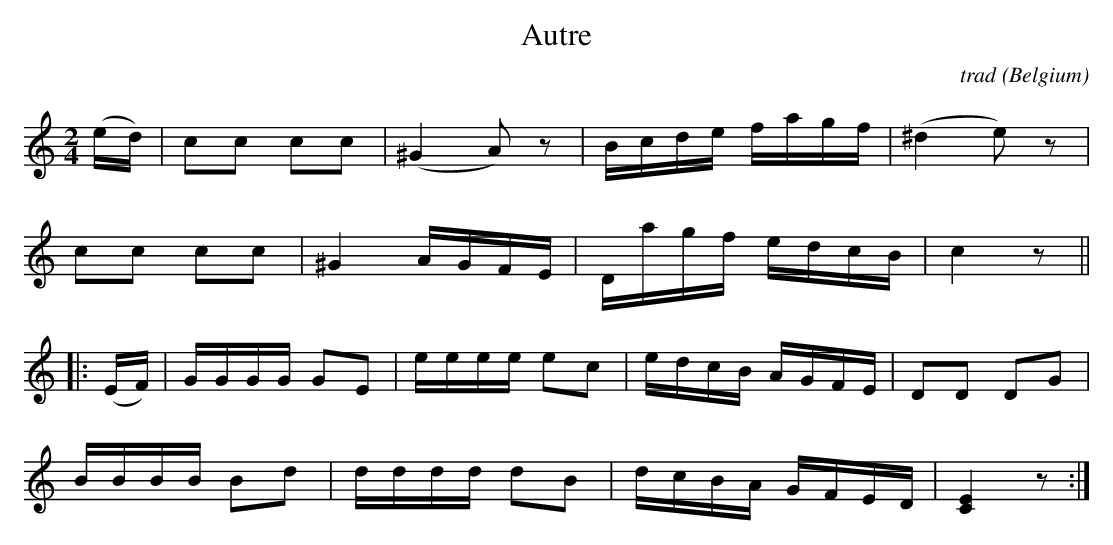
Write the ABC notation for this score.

X:1
T:Autre
C:trad
O:Belgium
M:2/4
L:1/16
K:Cmaj
(ed)|c2c2 c2c2|(^G4 A2)z2|Bcde fagf|(^d4 e2)z2|
c2c2 c2c2|^G4 AGFE|Dagf edcB|c4 z2||
|:(EF)|GGGG G2E2|eeee e2c2|edcB AGFE|D2D2 D2G2|
BBBB B2d2|dddd d2B2|dcBA GFED|[CE]4 z2:|]
